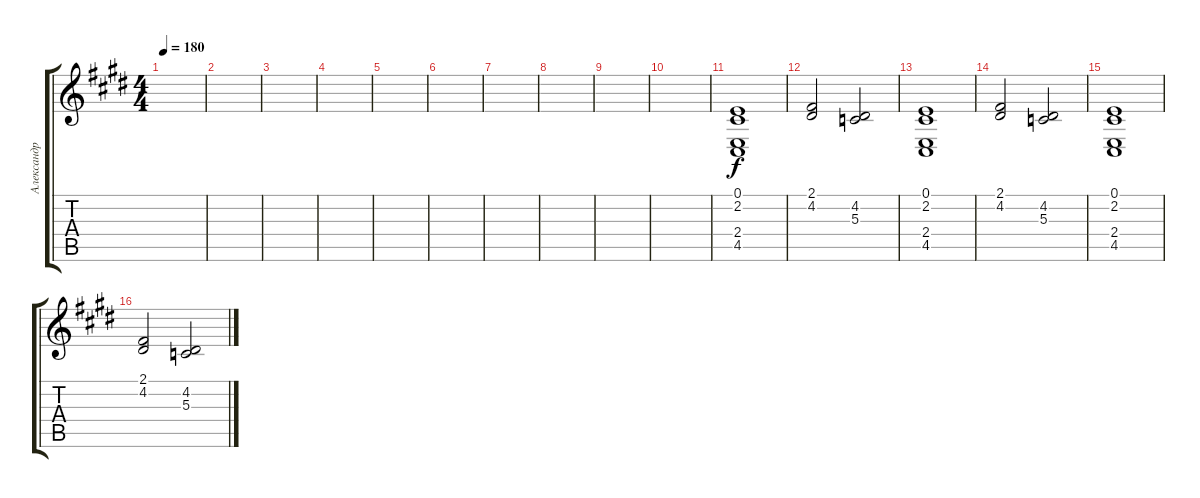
\track ("Александр Негодин" "Александр ") {instrument choiraahs}
\staff {score tabs}
\tuning (E4 B3 G3 D3 A2 E2) {hide}
\ts (4 4)
\tempo 180
\clef g2
\ks c#minor
|
|
|
|
|
|
|
|
|
|
(0.1 2.2 2.4 4.5).1 |
(2.1 4.2).2 (4.2 5.3).2 |
(0.1 2.2 2.4 4.5).1 |
(2.1 4.2).2 (4.2 5.3).2 |
(0.1 2.2 2.4 4.5).1 |
(2.1 4.2).2 (4.2 5.3).2
